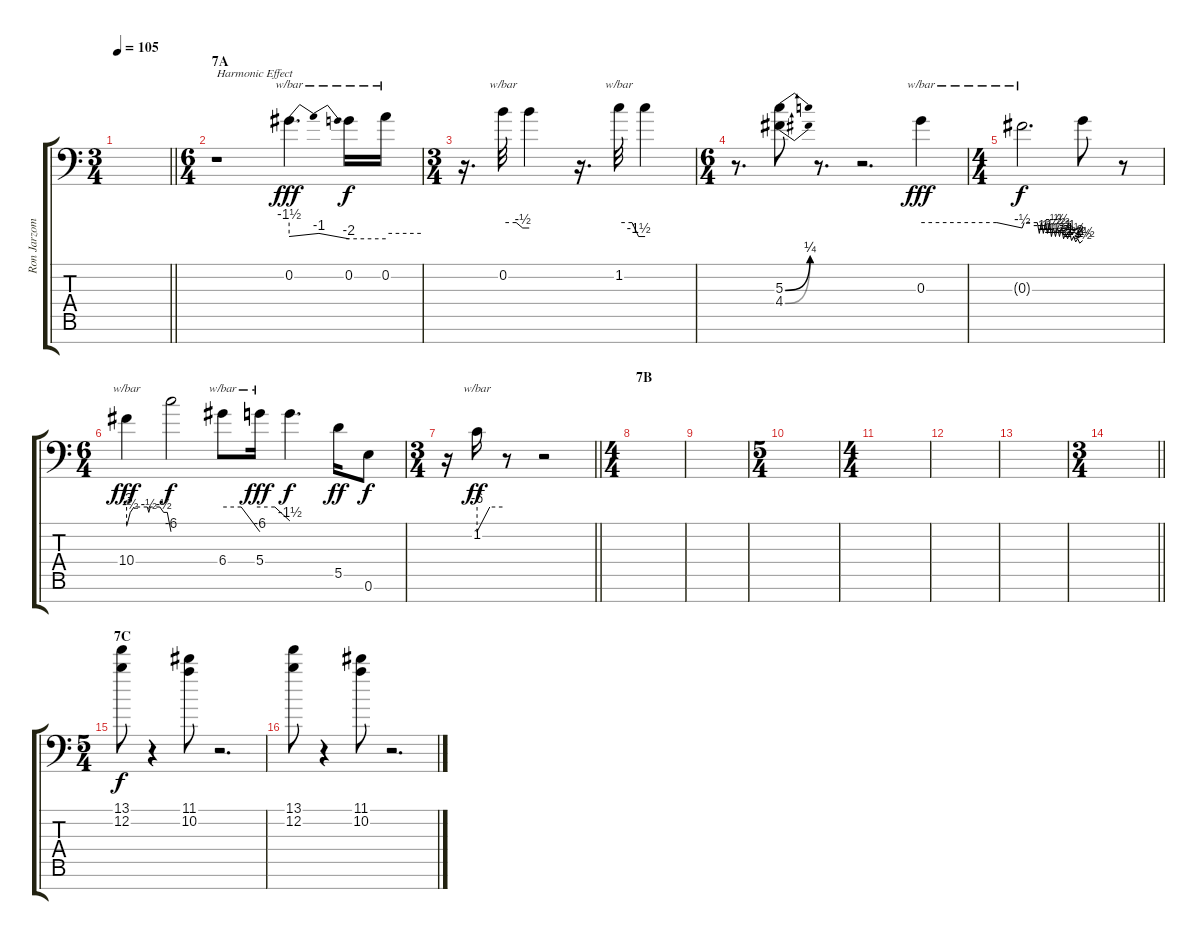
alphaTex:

\track ("Ron Jarzombek - Lead 2" "Ron Jarzom") {instrument distortionguitar}
\staff {score tabs}
\tuning (E4 B3 G3 D3 A2 E2 A1) {hide}
\ts (3 4)
\tempo 105
\clef f4
\barLineRight lightlight
\ks c
|
\ts (6 4)
\section ("" "7A")
r.1{txt "Harmonic Effect" balance 8 instrument guitarharmonics} 0.2.4{d tbe (dip default 0 -6 30 -4 60 -8) dy fff volume 16} 0.2.16{tbe (hold default 0 -8 60 -8) dy f} 0.2.16{tbe (hold default 0 -4 60 -4)} |
\ts (3 4)
r.16{d volume 16} 0.2.32{tbe (custom default 0 0 30 0 45 -2 60 -2)} 0.2{t}.4 r.16{d} 1.2.32{tbe (custom default 0 0 30 0 45 -6 60 -6)} 1.2{t}.4 |
\ts (6 4)
r.8{d} (5.3{be (bend 0 0 60 1)} 4.4{be (bend 0 0 60 1)}).8 r.8{d} r.2{d volume 0} 0.3.4{tbe (custom default 0 0 45 0 60 -2) dy fff volume 16} |
\ts (4 4)
0.3{t}.2{d tbe (custom default 0 -2 2 0 15 0 17 -4 19 0 21 -4 23 0 25 -4 27 0 29 -6 31 -2 33 -6 35 -2 37 -6 39 -2 41 -8 43 -4 45 -8 47 -4 49 -10 51 -6 53 -12 55 -8 57 -14 60 -10) dy f} 0.3{t}.8 r.8{volume 0} |
\ts (6 4)
10.4.4{tbe (custom default 0 -12 5 -2 10 0 28 0 30 -2 32 0 45 0 50 -2 55 -2 60 -24) dy fff volume 16} 10.4{t}.2{dy f} 6.4.8{tbe (custom default 0 0 30 0 60 -24)} 5.4.16{tbe (custom default 0 0 30 0 60 -6) dy fff volume 0} 5.4{t}.4{d dy f volume 16} 5.5.16{dy ff} 0.6.8{dy f} |
\ts (3 4)
\barLineRight lightlight
r.16 1.2.16{tbe (custom default 0 -24 30 0 60 0) dy ff} r.8 r.2 |
\ts (4 4)
\section ("" "7B")
|
|
\ts (5 4)
|
\ts (4 4)
|
|
|
\ts (3 4)
\barLineRight lightlight
|
\ts (5 4)
\section ("" "7C")
(13.1 12.2).8{dy f volume 10 balance 16 instrument distortionguitar} r.4 (11.1 10.2).8 r.2{d} |
(13.1 12.2).8 r.4 (11.1 10.2).8 r.2{d}
